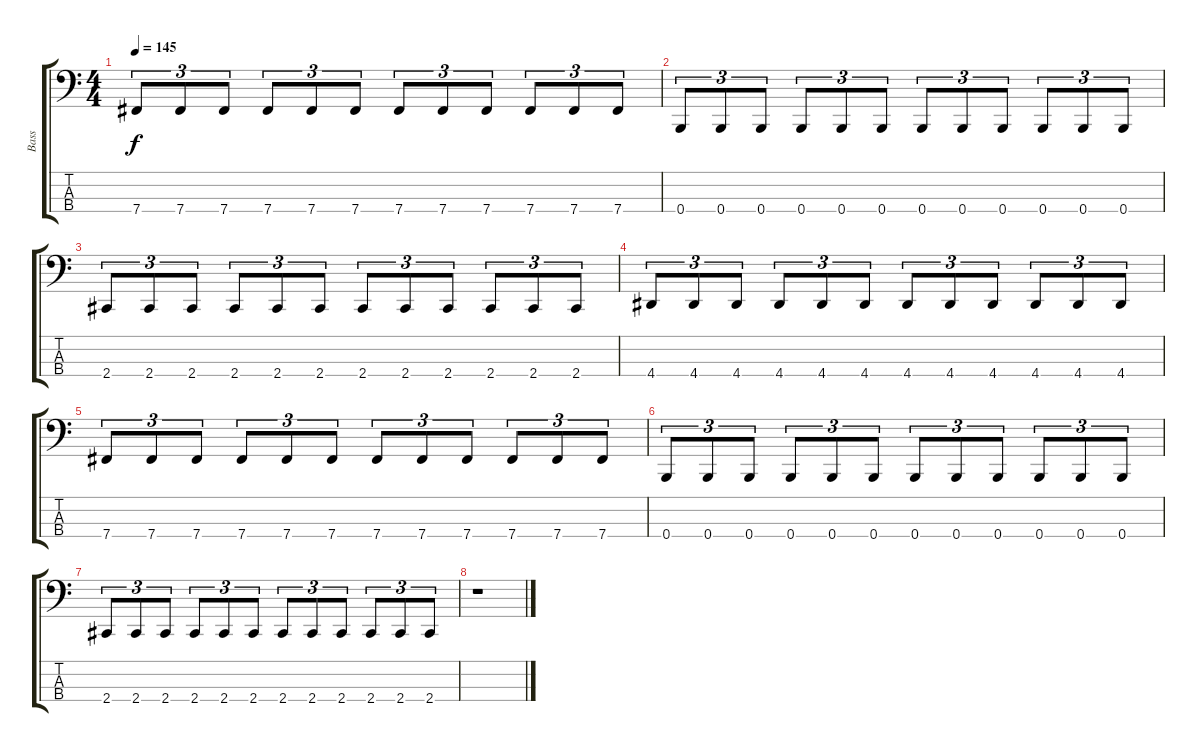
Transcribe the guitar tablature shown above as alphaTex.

\track ("Bass" "Bass") {instrument electricbassfinger}
\staff {score tabs}
\tuning (D2 A1 E1 B0) {hide}
\ts (4 4)
\tempo 145
\clef f4
\ks c
7.4.8{tu (3 2) dy f} 7.4.8{tu (3 2)} 7.4.8{tu (3 2)} 7.4.8{tu (3 2)} 7.4.8{tu (3 2)} 7.4.8{tu (3 2)} 7.4.8{tu (3 2)} 7.4.8{tu (3 2)} 7.4.8{tu (3 2)} 7.4.8{tu (3 2)} 7.4.8{tu (3 2)} 7.4.8{tu (3 2)} |
0.4.8{tu (3 2)} 0.4.8{tu (3 2)} 0.4.8{tu (3 2)} 0.4.8{tu (3 2)} 0.4.8{tu (3 2)} 0.4.8{tu (3 2)} 0.4.8{tu (3 2)} 0.4.8{tu (3 2)} 0.4.8{tu (3 2)} 0.4.8{tu (3 2)} 0.4.8{tu (3 2)} 0.4.8{tu (3 2)} |
2.4.8{tu (3 2)} 2.4.8{tu (3 2)} 2.4.8{tu (3 2)} 2.4.8{tu (3 2)} 2.4.8{tu (3 2)} 2.4.8{tu (3 2)} 2.4.8{tu (3 2)} 2.4.8{tu (3 2)} 2.4.8{tu (3 2)} 2.4.8{tu (3 2)} 2.4.8{tu (3 2)} 2.4.8{tu (3 2)} |
4.4.8{tu (3 2)} 4.4.8{tu (3 2)} 4.4.8{tu (3 2)} 4.4.8{tu (3 2)} 4.4.8{tu (3 2)} 4.4.8{tu (3 2)} 4.4.8{tu (3 2)} 4.4.8{tu (3 2)} 4.4.8{tu (3 2)} 4.4.8{tu (3 2)} 4.4.8{tu (3 2)} 4.4.8{tu (3 2)} |
7.4.8{tu (3 2)} 7.4.8{tu (3 2)} 7.4.8{tu (3 2)} 7.4.8{tu (3 2)} 7.4.8{tu (3 2)} 7.4.8{tu (3 2)} 7.4.8{tu (3 2)} 7.4.8{tu (3 2)} 7.4.8{tu (3 2)} 7.4.8{tu (3 2)} 7.4.8{tu (3 2)} 7.4.8{tu (3 2)} |
0.4.8{tu (3 2)} 0.4.8{tu (3 2)} 0.4.8{tu (3 2)} 0.4.8{tu (3 2)} 0.4.8{tu (3 2)} 0.4.8{tu (3 2)} 0.4.8{tu (3 2)} 0.4.8{tu (3 2)} 0.4.8{tu (3 2)} 0.4.8{tu (3 2)} 0.4.8{tu (3 2)} 0.4.8{tu (3 2)} |
2.4.8{tu (3 2)} 2.4.8{tu (3 2)} 2.4.8{tu (3 2)} 2.4.8{tu (3 2)} 2.4.8{tu (3 2)} 2.4.8{tu (3 2)} 2.4.8{tu (3 2)} 2.4.8{tu (3 2)} 2.4.8{tu (3 2)} 2.4.8{tu (3 2)} 2.4.8{tu (3 2)} 2.4.8{tu (3 2)} |
r.1
